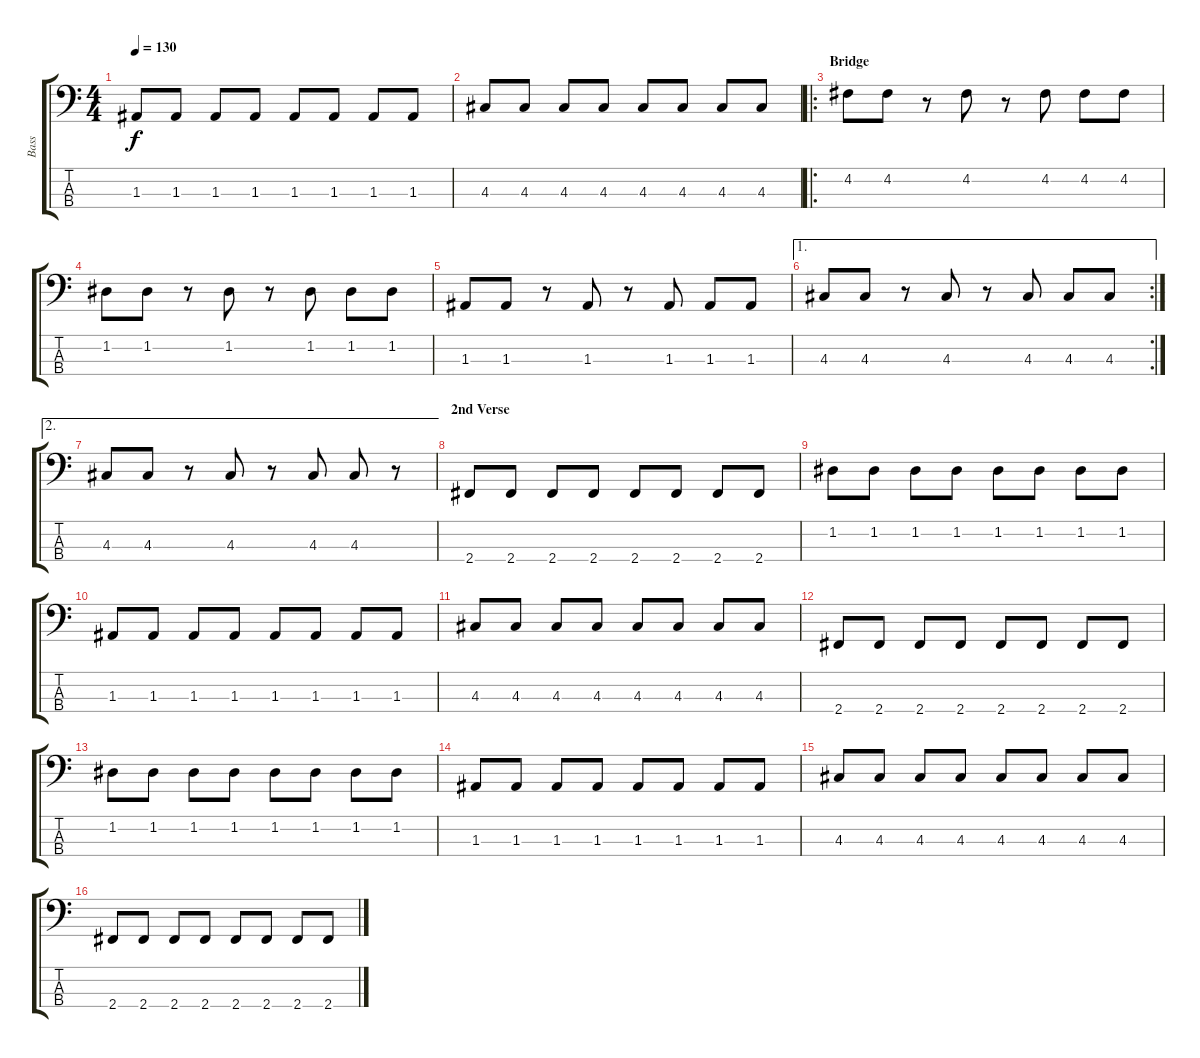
\track ("Bass" "Bass") {instrument electricbassfinger}
\staff {score tabs}
\tuning (G2 D2 A1 E1) {hide}
\ts (4 4)
\tempo 130
\clef f4
\ks c
1.3.8{dy f} 1.3.8 1.3.8 1.3.8 1.3.8 1.3.8 1.3.8 1.3.8 |
4.3.8 4.3.8 4.3.8 4.3.8 4.3.8 4.3.8 4.3.8 4.3.8 |
\ro
\section ("" "Bridge")
4.2.8 4.2.8 r.8 4.2.8 r.8 4.2.8 4.2.8 4.2.8 |
1.2.8 1.2.8 r.8 1.2.8 r.8 1.2.8 1.2.8 1.2.8 |
1.3.8 1.3.8 r.8 1.3.8 r.8 1.3.8 1.3.8 1.3.8 |
\ae 1
\rc 2
4.3.8 4.3.8 r.8 4.3.8 r.8 4.3.8 4.3.8 4.3.8 |
\ae 2
4.3.8 4.3.8 r.8 4.3.8 r.8 4.3.8 4.3.8 r.8 |
\section ("" "2nd Verse")
2.4.8 2.4.8 2.4.8 2.4.8 2.4.8 2.4.8 2.4.8 2.4.8 |
1.2.8 1.2.8 1.2.8 1.2.8 1.2.8 1.2.8 1.2.8 1.2.8 |
1.3.8 1.3.8 1.3.8 1.3.8 1.3.8 1.3.8 1.3.8 1.3.8 |
4.3.8 4.3.8 4.3.8 4.3.8 4.3.8 4.3.8 4.3.8 4.3.8 |
2.4.8 2.4.8 2.4.8 2.4.8 2.4.8 2.4.8 2.4.8 2.4.8 |
1.2.8 1.2.8 1.2.8 1.2.8 1.2.8 1.2.8 1.2.8 1.2.8 |
1.3.8 1.3.8 1.3.8 1.3.8 1.3.8 1.3.8 1.3.8 1.3.8 |
4.3.8 4.3.8 4.3.8 4.3.8 4.3.8 4.3.8 4.3.8 4.3.8 |
2.4.8 2.4.8 2.4.8 2.4.8 2.4.8 2.4.8 2.4.8 2.4.8
